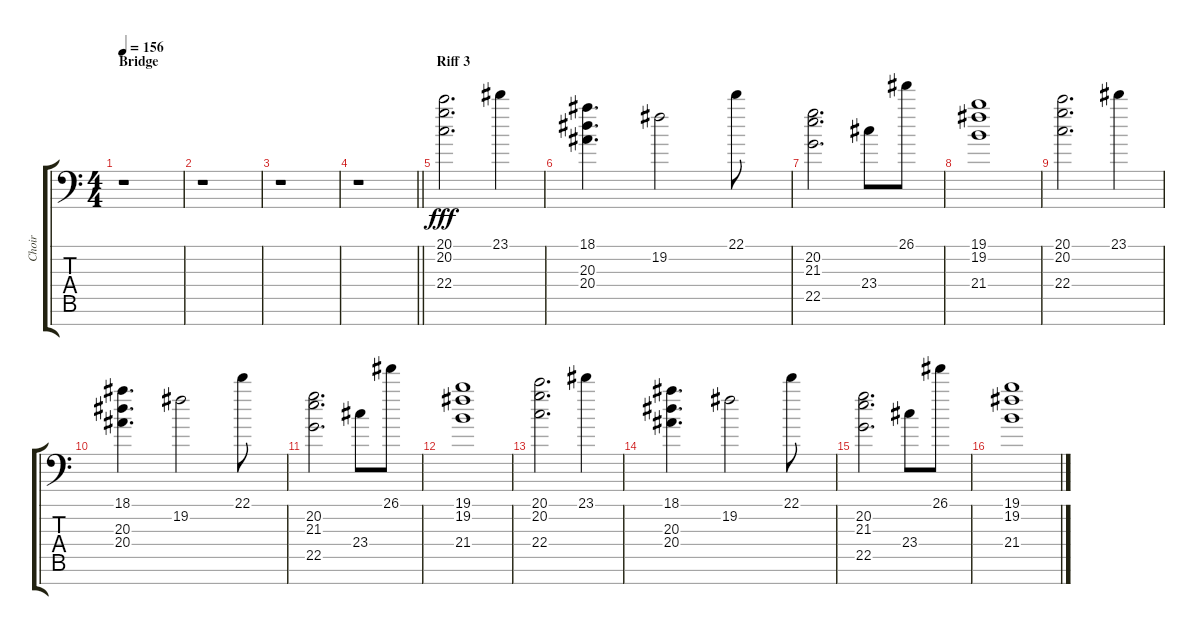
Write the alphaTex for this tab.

\track ("Choir" "Choir") {instrument choiraahs}
\staff {score tabs}
\tuning (E4 B3 G3 D3 A2 E2 C-1) {hide}
\ts (4 4)
\section ("" "Bridge")
\tempo 156
\clef f4
\ks c
r.1{dy fff} |
r.1 |
r.1 |
\barLineRight lightlight
r.1 |
\section ("" "Riff 3")
(20.1 20.2 22.4).2{d} 23.1.4 |
(18.1 20.3 20.4).4{d} 19.2.2 22.1.8 |
(20.2 21.3 22.5).2{d} 23.4.8 26.1.8 |
(19.1 19.2 21.4).1 |
(20.1 20.2 22.4).2{d} 23.1.4 |
(18.1 20.3 20.4).4{d} 19.2.2 22.1.8 |
(20.2 21.3 22.5).2{d} 23.4.8 26.1.8 |
(19.1 19.2 21.4).1 |
(20.1 20.2 22.4).2{d} 23.1.4 |
(18.1 20.3 20.4).4{d} 19.2.2 22.1.8 |
(20.2 21.3 22.5).2{d} 23.4.8 26.1.8 |
(19.1 19.2 21.4).1
